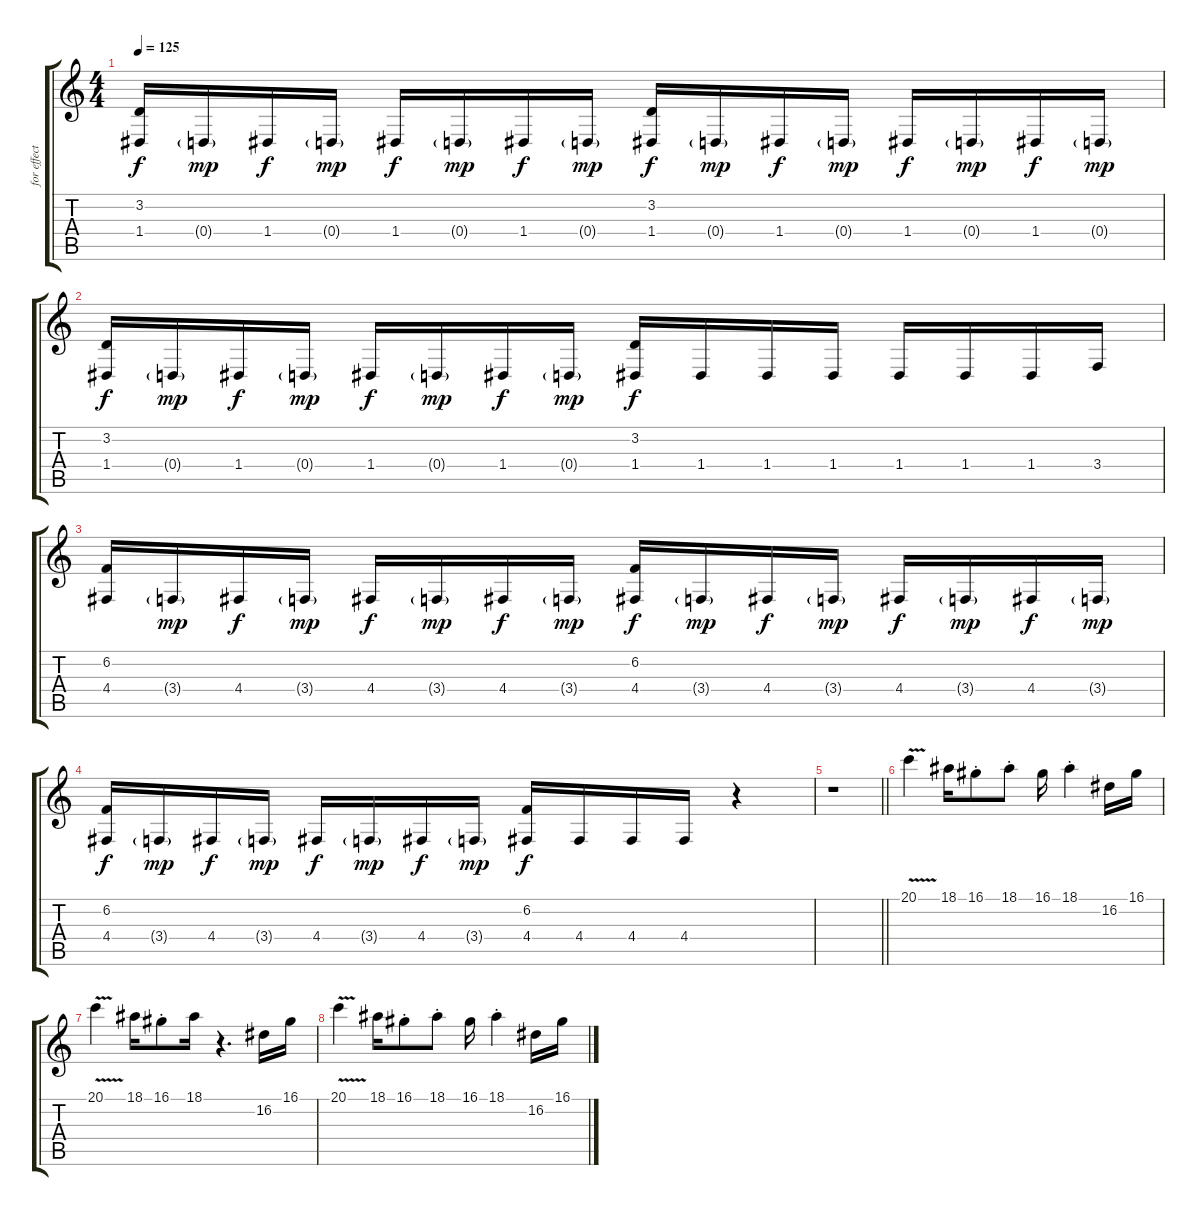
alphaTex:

\track ("for effect" "for effect") {instrument lead4chiff}
\staff {score tabs}
\tuning (E4 B3 G3 D3 A2 E2) {hide}
\ts (4 4)
\tempo 125
\clef g2
\ks c
(3.2 1.4).16{dy f} 0.4{g}.16{dy mp} 1.4.16{dy f} 0.4{g}.16{dy mp} 1.4.16{dy f} 0.4{g}.16{dy mp} 1.4.16{dy f} 0.4{g}.16{dy mp} (3.2 1.4).16{dy f} 0.4{g}.16{dy mp} 1.4.16{dy f} 0.4{g}.16{dy mp} 1.4.16{dy f} 0.4{g}.16{dy mp} 1.4.16{dy f} 0.4{g}.16{dy mp} |
(3.2 1.4).16{dy f} 0.4{g}.16{dy mp} 1.4.16{dy f} 0.4{g}.16{dy mp} 1.4.16{dy f} 0.4{g}.16{dy mp} 1.4.16{dy f} 0.4{g}.16{dy mp} (3.2 1.4).16{dy f} 1.4.16 1.4.16 1.4.16 1.4.16 1.4.16 1.4.16 3.4.16 |
(6.2 4.4).16 3.4{g}.16{dy mp} 4.4.16{dy f} 3.4{g}.16{dy mp} 4.4.16{dy f} 3.4{g}.16{dy mp} 4.4.16{dy f} 3.4{g}.16{dy mp} (6.2 4.4).16{dy f} 3.4{g}.16{dy mp} 4.4.16{dy f} 3.4{g}.16{dy mp} 4.4.16{dy f} 3.4{g}.16{dy mp} 4.4.16{dy f} 3.4{g}.16{dy mp} |
(6.2 4.4).16{dy f} 3.4{g}.16{dy mp} 4.4.16{dy f} 3.4{g}.16{dy mp} 4.4.16{dy f} 3.4{g}.16{dy mp} 4.4.16{dy f} 3.4{g}.16{dy mp} (6.2 4.4).16{dy f} 4.4.16 4.4.16 4.4.16 r.4 |
\barLineRight lightlight
r.1 |
20.1{v}.4 18.1.16 16.1{st}.8 18.1{st}.8 16.1.16 18.1{st}.4 16.2.16 16.1.16 |
20.1{v}.4 18.1.16 16.1{st}.8 18.1.16 r.4{d} 16.2.16 16.1.16 |
20.1{v}.4 18.1.16 16.1{st}.8 18.1{st}.8 16.1.16 18.1{st}.4 16.2.16 16.1.16
